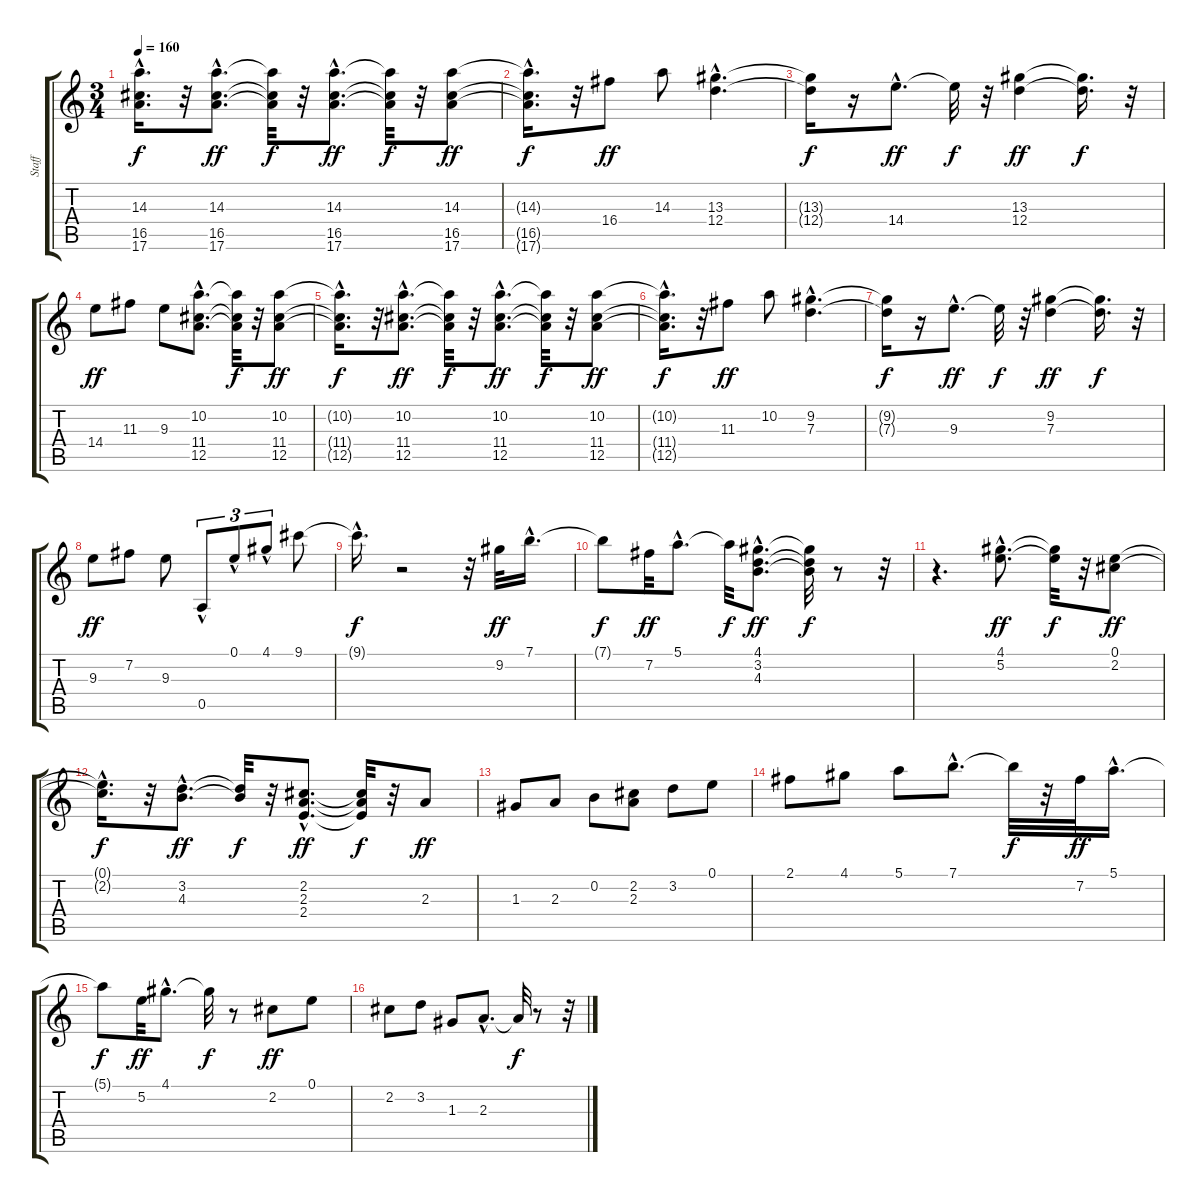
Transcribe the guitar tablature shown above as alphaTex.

\track ("Staff" "Staff") {instrument acousticguitarnylon}
\staff {score tabs}
\tuning (E4 B3 G3 D3 A2 E2) {hide}
\ts (3 4)
\tempo 160
\clef g2
\ks c
(14.3{hac t} 16.5{hac t} 17.6{hac t}).16{d dy f} r.32 (14.3{hac} 16.5{hac} 17.6{hac}).8{d dy ff} (14.3{t} 16.5{t} 17.6{t}).32{dy f} r.32 (14.3{hac} 16.5{hac} 17.6{hac}).8{d dy ff} (14.3{t} 16.5{t} 17.6{t}).32{dy f} r.32 (14.3 16.5 17.6).8{dy ff} |
(14.3{hac t} 16.5{hac t} 17.6{hac t}).16{d dy f} r.32 16.4.8{dy ff} 14.3.8 (13.3{hac} 12.4{hac}).4{d} |
(13.3{t} 12.4{t}).16{dy f} r.16 14.4{hac}.8{d dy ff} 14.4{t}.32{dy f} r.32 (13.3 12.4).4{dy ff} (13.3{t} 12.4{t}).16{d dy f} r.32 |
14.4.8{dy ff} 11.3.8 9.3.8 (10.2{hac} 11.4{hac} 12.5{hac}).8{d} (10.2{t} 11.4{t} 12.5{t}).32{dy f} r.32 (10.2 11.4 12.5).8{dy ff} |
(10.2{hac t} 11.4{hac t} 12.5{hac t}).16{d dy f} r.32 (10.2{hac} 11.4{hac} 12.5{hac}).8{d dy ff} (10.2{t} 11.4{t} 12.5{t}).32{dy f} r.32 (10.2{hac} 11.4{hac} 12.5{hac}).8{d dy ff} (10.2{t} 11.4{t} 12.5{t}).32{dy f} r.32 (10.2 11.4 12.5).8{dy ff} |
(10.2{hac t} 11.4{hac t} 12.5{hac t}).16{d dy f} r.32 11.3.8{dy ff} 10.2.8 (9.2{hac} 7.3{hac}).4{d} |
(9.2{t} 7.3{t}).16{dy f} r.16 9.3{hac}.8{d dy ff} 9.3{t}.32{dy f} r.32 (9.2 7.3).4{dy ff} (9.2{t} 7.3{t}).16{d dy f} r.32 |
9.3.8{dy ff} 7.2.8 9.3.8 0.5{hac}.8{tu (3 2)} 0.1{hac}.8{tu (3 2)} 4.1{hac}.8{tu (3 2)} 9.1.8 |
9.1{hac t}.16{d dy f} r.2 r.32 9.2.32{dy ff} 7.1{hac}.16{d} |
7.1{t}.8{dy f} 7.2.32{dy ff} 5.1{hac}.8{d} 5.1{t}.32{dy f} (4.1{hac} 3.2{hac} 4.3{hac}).8{d dy ff} (4.1{t} 3.2{t} 4.3{t}).32{dy f} r.8 r.32 |
r.4{d} (4.1{hac} 5.2{hac}).8{d dy ff} (4.1{t} 5.2{t}).32{dy f} r.32 (0.1 2.2).8{dy ff} |
(0.1{hac t} 2.2{hac t}).16{d dy f} r.32 (3.2{hac} 4.3{hac}).8{d dy ff} (3.2{t} 4.3{t}).32{dy f} r.32 (2.2{hac} 2.3{hac} 2.4{hac}).8{d dy ff} (2.2{t} 2.3{t} 2.4{t}).32{dy f} r.32 2.3.8{dy ff} |
1.3.8 2.3.8 0.2.8 (2.2 2.3).8 3.2.8 0.1.8 |
2.1.8 4.1.8 5.1.8 7.1{hac}.8{d} 7.1{t}.32{dy f} r.32 7.2.32{dy ff} 5.1{hac}.16{d} |
5.1{t}.8{dy f} 5.2.32{dy ff} 4.1{hac}.8{d} 4.1{t}.32{dy f} r.8 2.2.8{dy ff} 0.1.8 |
2.2.8 3.2.8 1.3.8 2.3{hac}.8{d} 2.3{t}.32{dy f} r.8 r.32
